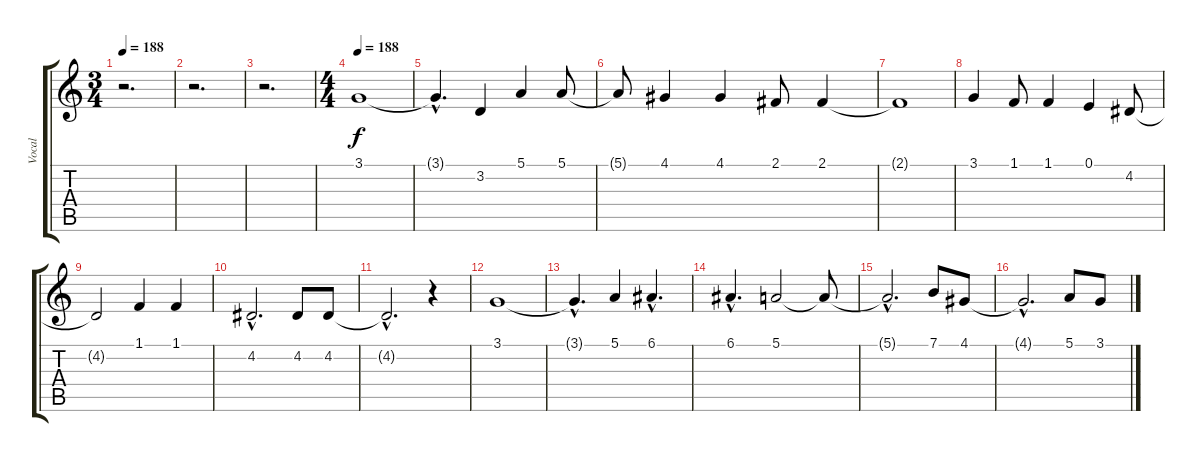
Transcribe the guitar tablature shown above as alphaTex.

\track ("Vocal" "Vocal") {instrument viola}
\staff {score tabs}
\tuning (E4 B3 G3 D3 A2 E2) {hide}
\ts (3 4)
\tempo 188
\clef g2
\ks c
r.2{d dy f} |
r.2{d} |
r.2{d} |
\ts (4 4)
\tempo 188
3.1.1 |
3.1{hac t}.4{d} 3.2.4 5.1.4 5.1.8 |
5.1{t}.8 4.1.4 4.1.4 2.1.8 2.1.4 |
2.1{t}.1 |
3.1.4 1.1.8 1.1.4 0.1.4 4.2.8 |
4.2{t}.2 1.1.4 1.1.4 |
4.2{hac}.2{d} 4.2.8 4.2.8 |
4.2{hac t}.2{d} r.4 |
3.1.1 |
3.1{hac t}.4{d} 5.1.4 6.1{hac}.4{d} |
6.1{hac}.4{d} 5.1.2 5.1{t}.8 |
5.1{hac t}.2{d} 7.1.8 4.1.8 |
4.1{hac t}.2{d} 5.1.8 3.1.8
